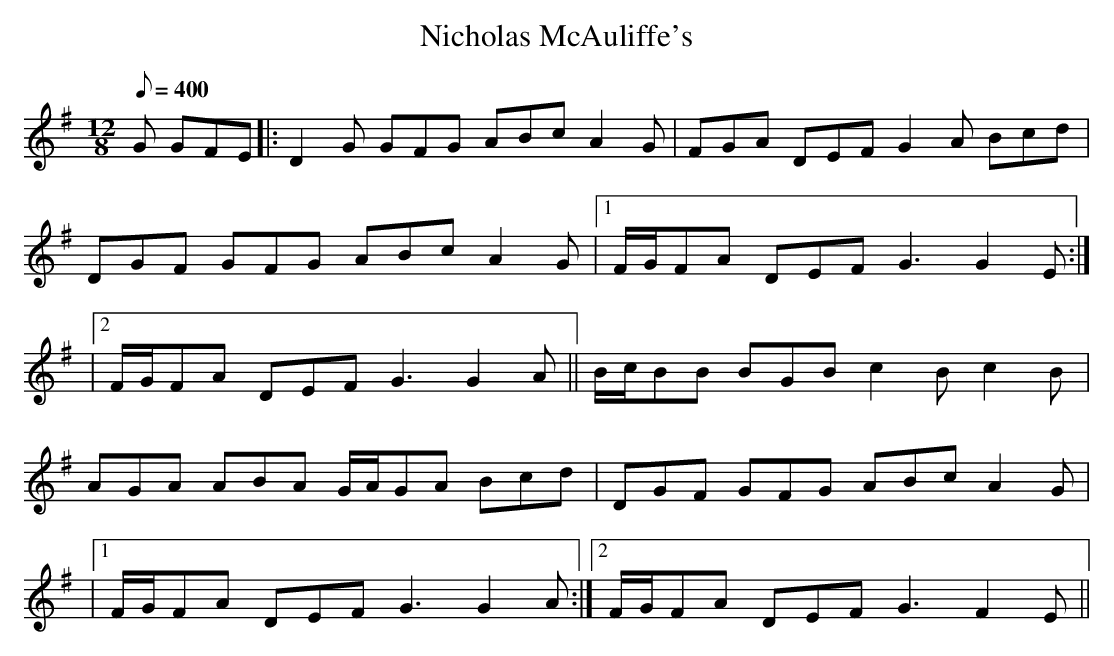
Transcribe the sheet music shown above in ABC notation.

X:1
T: Nicholas McAuliffe's
L: 1/8
M: 12/8
Q: 400
K: G
G GFE|: D2 G GFG ABc A2G|FGA DEF G2A Bcd|
DGF GFG ABc A2G|1 F/G/FA DEF G3 G2E :|
|2 F/G/FA DEF G3 G2A||B/c/BB BGB c2B c2B|
AGA ABA G/A/GA Bcd|DGF GFG ABc A2G|
|1 F/G/FA DEF G3 G2A :|2 F/G/FA DEF G3 F2E||
